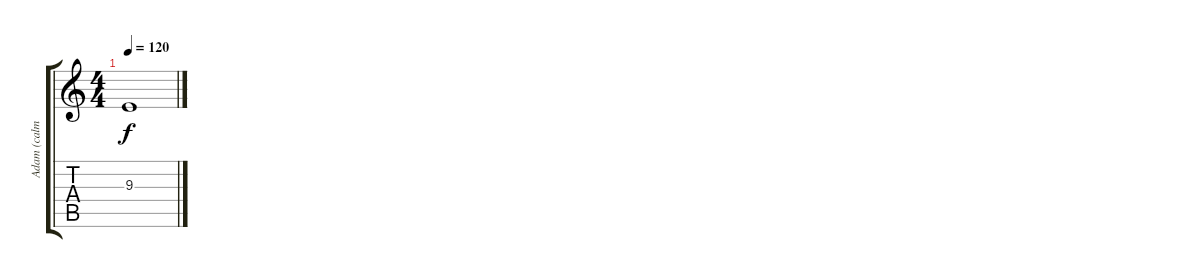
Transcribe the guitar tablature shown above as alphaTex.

\track ("Adam (calm)" "Adam (calm") {instrument flute}
\staff {score tabs}
\tuning (E4 B3 G3 D3 A2 E2) {hide}
\ts (4 4)
\tempo 120
\clef g2
\ks c
9.3.1{dy f}
